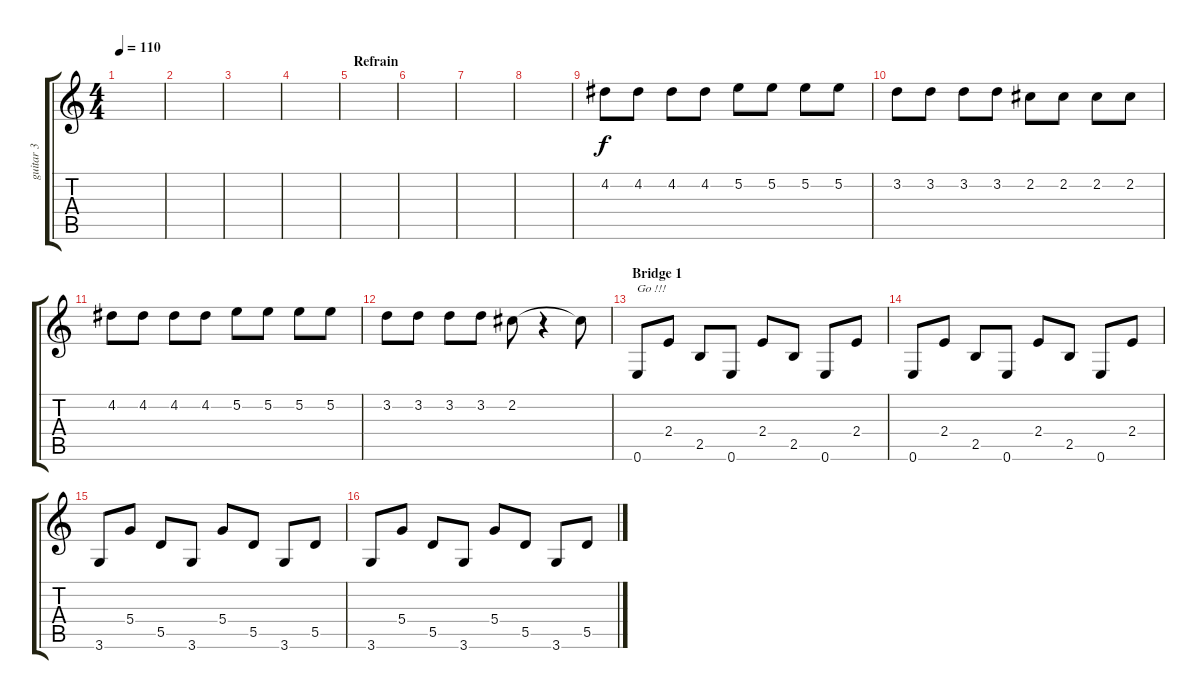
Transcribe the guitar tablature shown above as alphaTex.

\track ("guitar 3" "guitar 3") {instrument distortionguitar}
\staff {score tabs}
\tuning (E4 B3 G3 D3 A2 E2) {hide}
\ts (4 4)
\tempo 110
\clef g2
\ks c
|
|
|
|
\section ("" "Refrain")
|
|
|
|
4.2.8 4.2.8 4.2.8 4.2.8 5.2.8 5.2.8 5.2.8 5.2.8 |
3.2.8 3.2.8 3.2.8 3.2.8 2.2.8 2.2.8 2.2.8 2.2.8 |
4.2.8 4.2.8 4.2.8 4.2.8 5.2.8 5.2.8 5.2.8 5.2.8 |
3.2.8 3.2.8 3.2.8 3.2.8 2.2.8 r.4 2.2{t}.8 |
\section ("" "Bridge 1")
0.6.8{txt "Go !!!"} 2.4.8 2.5.8 0.6.8 2.4.8 2.5.8 0.6.8 2.4.8 |
0.6.8 2.4.8 2.5.8 0.6.8 2.4.8 2.5.8 0.6.8 2.4.8 |
3.6.8 5.4.8 5.5.8 3.6.8 5.4.8 5.5.8 3.6.8 5.5.8 |
3.6.8 5.4.8 5.5.8 3.6.8 5.4.8 5.5.8 3.6.8 5.5.8
